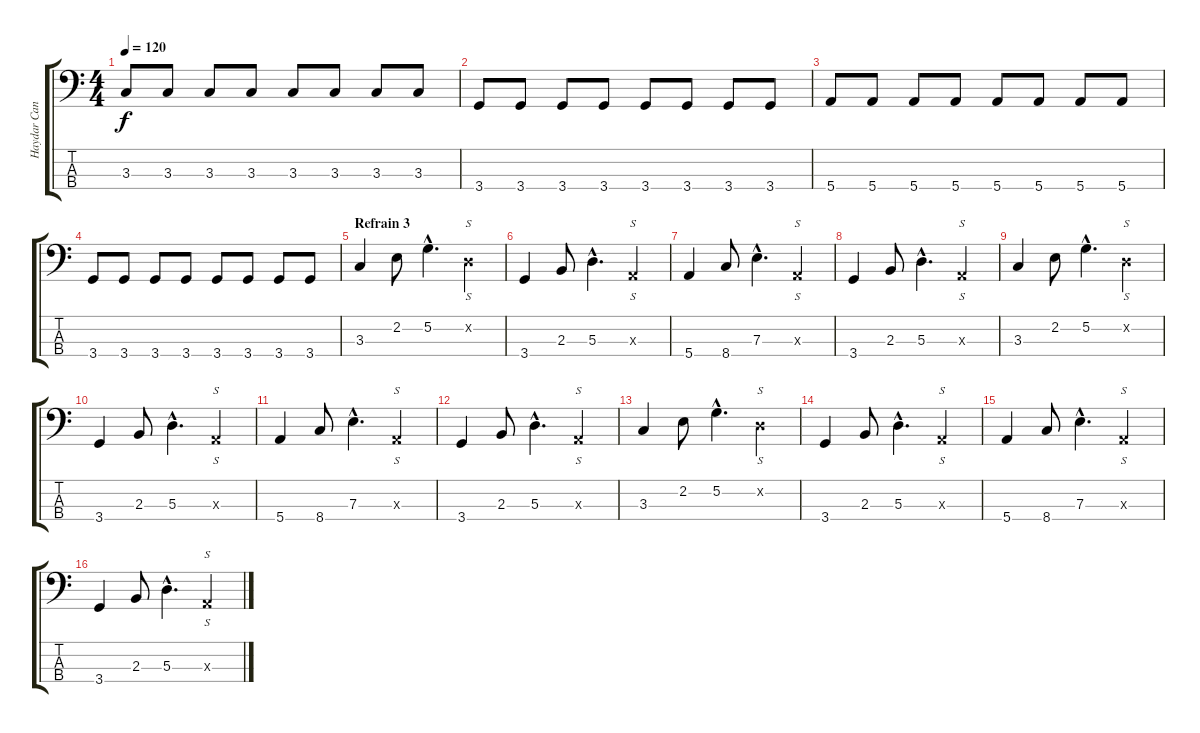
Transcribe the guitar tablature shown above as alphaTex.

\track ("Haydar Can" "Haydar Can") {instrument electricbassfinger}
\staff {score tabs}
\tuning (G2 D2 A1 E1) {hide}
\ts (4 4)
\tempo 120
\clef f4
\ks c
3.3.8{dy f} 3.3.8 3.3.8 3.3.8 3.3.8 3.3.8 3.3.8 3.3.8 |
3.4.8 3.4.8 3.4.8 3.4.8 3.4.8 3.4.8 3.4.8 3.4.8 |
5.4.8 5.4.8 5.4.8 5.4.8 5.4.8 5.4.8 5.4.8 5.4.8 |
3.4.8 3.4.8 3.4.8 3.4.8 3.4.8 3.4.8 3.4.8 3.4.8 |
\section ("" "Refrain 3")
3.3.4 2.2.8 5.2{hac}.4{d} 0.2{x}.4{s} |
3.4.4 2.3.8 5.3{hac}.4{d} 0.3{x}.4{s} |
5.4.4 8.4.8 7.3{hac}.4{d} 0.3{x}.4{s} |
3.4.4 2.3.8 5.3{hac}.4{d} 0.3{x}.4{s} |
3.3.4 2.2.8 5.2{hac}.4{d} 0.2{x}.4{s} |
3.4.4 2.3.8 5.3{hac}.4{d} 0.3{x}.4{s} |
5.4.4 8.4.8 7.3{hac}.4{d} 0.3{x}.4{s} |
3.4.4 2.3.8 5.3{hac}.4{d} 0.3{x}.4{s} |
3.3.4 2.2.8 5.2{hac}.4{d} 0.2{x}.4{s} |
3.4.4 2.3.8 5.3{hac}.4{d} 0.3{x}.4{s} |
5.4.4 8.4.8 7.3{hac}.4{d} 0.3{x}.4{s} |
3.4.4 2.3.8 5.3{hac}.4{d} 0.3{x}.4{s}
